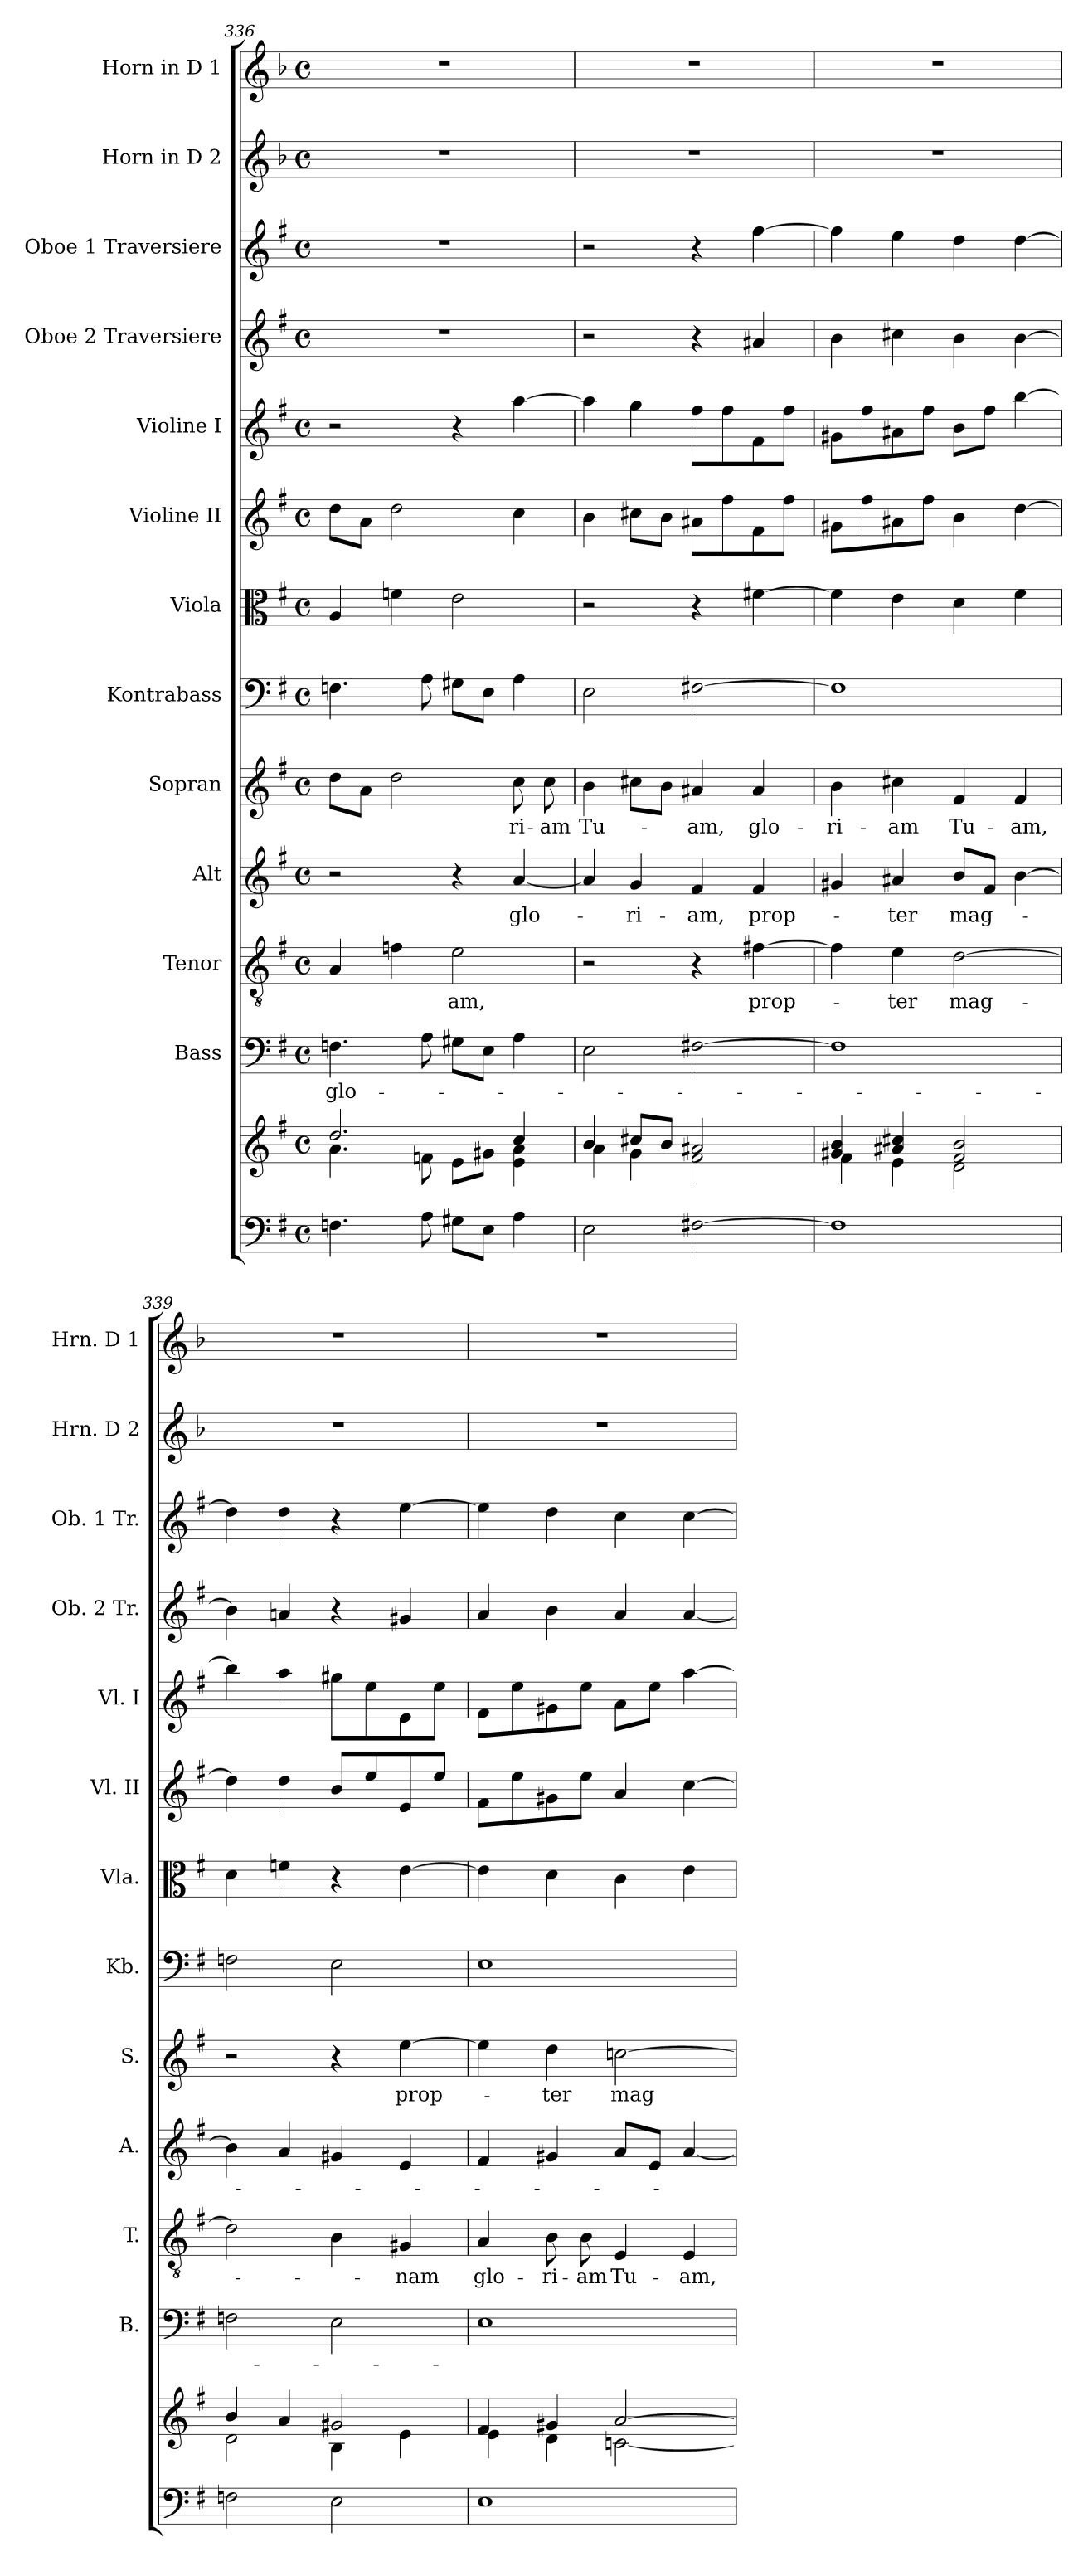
**kern	**kern	**kern	**text	**kern	**text	**kern	**text	**kern	**text	**kern	**kern	**kern	**kern	**kern	**kern	**kern	**kern
*part13	*part13	*part12	*part12	*part11	*part11	*part10	*part10	*part9	*part9	*part8	*part7	*part6	*part5	*part4	*part3	*part2	*part1
*staff14	*staff13	*staff12	*staff12	*staff11	*staff11	*staff10	*staff10	*staff9	*staff9	*staff8	*staff7	*staff6	*staff5	*staff4	*staff3	*staff2	*staff1
*	*	*I"Bass	*	*I"Tenor	*	*I"Alt	*	*I"Sopran	*	*I"Kontrabass	*I"Viola	*I"Violine II	*I"Violine I	*I"Oboe 2 Traversiere	*I"Oboe 1 Traversiere	*I"Horn in D 2	*I"Horn in D 1
*	*	*I'B.	*	*I'T.	*	*I'A.	*	*I'S.	*	*I'Kb.	*I'Vla.	*I'Vl. II	*I'Vl. I	*I'Ob. 2 Tr.	*I'Ob. 1 Tr.	*I'Hrn. D 2	*I'Hrn. D 1
*clefF4	*clefG2	*clefF4	*	*clefGv2	*	*clefG2	*	*clefG2	*	*clefF4	*clefC3	*clefG2	*clefG2	*clefG2	*clefG2	*clefG2	*clefG2
*	*	*	*	*	*	*	*	*	*	*ITrd7c12	*	*	*	*	*	*ITrd6c10	*ITrd6c10
*k[f#]	*k[f#]	*k[f#]	*	*k[f#]	*	*k[f#]	*	*k[f#]	*	*k[f#]	*k[f#]	*k[f#]	*k[f#]	*k[f#]	*k[f#]	*k[f#]	*k[f#]
*G:	*G:	*G:	*	*G:	*	*G:	*	*G:	*	*G:	*G:	*G:	*G:	*G:	*G:	*G:	*G:
*M4/4	*M4/4	*M4/4	*	*M4/4	*	*M4/4	*	*M4/4	*	*M4/4	*M4/4	*M4/4	*M4/4	*M4/4	*M4/4	*M4/4	*M4/4
*met(c)	*met(c)	*met(c)	*	*met(c)	*	*met(c)	*	*met(c)	*	*met(c)	*met(c)	*met(c)	*met(c)	*met(c)	*met(c)	*met(c)	*met(c)
=336	=336	=336	=336	=336	=336	=336	=336	=336	=336	=336	=336	=336	=336	=336	=336	=336	=336
*	*^	*	*	*	*	*	*	*	*	*	*	*	*	*	*	*	*
!	!	!	!	!LO:LY:b	!	!	!	!	!	!	!	!	!	!	!	!	!	!
4.Fn\	2.dd/	4.a\	4.Fn\	glo-	4A/	.	2r	.	8dd\L	.	4.FFn\	4A/	8dd\L	2r	1r	1r	1r	1r
.	.	.	.	.	.	.	.	.	8a\J	.	.	.	8a\J	.	.	.	.	.
.	.	.	.	.	4fn\	.	.	.	2dd\	.	.	4fn\	2dd\	.	.	.	.	.
8A\	.	8fn\	8A\	.	.	.	.	.	.	.	8AA\	.	.	.	.	.	.	.
!	!	!	!	!	!	!LO:LY:b	!	!	!	!	!	!	!	!	!	!	!	!
8G#X\L	.	8e\L	8G#X\L	.	2e\	-am,	4r	.	.	.	8GG#X\L	2e\	.	4r	.	.	.	.
8E\J	.	8g#X\J	8E\J	.	.	.	.	.	.	.	8EE\J	.	.	.	.	.	.	.
!	!	!	!	!	!	!	!	!LO:LY:b	!	!LO:LY:b	!	!	!	!	!	!	!	!
4A\	4cc/	4e\ 4a\	4A\	.	.	.	[4a/	glo-	8cc\	-ri-	4AA\	.	4cc\	[4aa\	.	.	.	.
!	!	!	!	!	!	!	!	!	!	!LO:LY:b	!	!	!	!	!	!	!	!
.	.	.	.	.	.	.	.	.	8cc\	-am	.	.	.	.	.	.	.	.
=337	=337	=337	=337	=337	=337	=337	=337	=337	=337	=337	=337	=337	=337	=337	=337	=337	=337	=337
!	!	!	!	!	!	!	!	!	!	!LO:LY:b	!	!	!	!	!	!	!	!
2E\	4b/	4a\	2E\	.	2r	.	4a/]	.	4b\	Tu-	2EE\	2r	4b\	4aa\]	2r	2r	1r	1r
!	!	!	!	!	!	!	!	!LO:LY:b	!	!	!	!	!	!	!	!	!	!
.	8cc#X/L	4g\	.	.	.	.	4g/	-ri-	8cc#X\L	.	.	.	8cc#X\L	4gg\	.	.	.	.
.	8b/J	.	.	.	.	.	.	.	8b\J	.	.	.	8b\J	.	.	.	.	.
!	!	!	!	!	!	!	!	!LO:LY:b	!	!LO:LY:b	!	!	!	!	!	!	!	!
[2F#X\	2a#X/	2f#\	[2F#X\	.	4r	.	4f#/	-am,	4a#X/	-am,	[2FF#X\	4r	8a#X\L	8ff#\L	4r	4r	.	.
.	.	.	.	.	.	.	.	.	.	.	.	.	8ff#\	8ff#\	.	.	.	.
!	!	!	!	!	!	!LO:LY:b	!	!LO:LY:b	!	!LO:LY:b	!	!	!	!	!	!	!	!
.	.	.	.	.	[4f#X\	prop-	4f#/	prop-	4a#/	glo-	.	[4f#X\	8f#\	8f#\	4a#X/	[4ff#\	.	.
.	.	.	.	.	.	.	.	.	.	.	.	.	8ff#\J	8ff#\J	.	.	.	.
!!LO:PB:g=z
=338	=338	=338	=338	=338	=338	=338	=338	=338	=338	=338	=338	=338	=338	=338	=338	=338	=338	=338
!	!	!	!	!	!	!	!	!	!	!LO:LY:b	!	!	!	!	!	!	!	!
1F#]	4g#X/ 4b/	4f#\	1F#]	.	4f#\]	.	4g#X/	.	4b\	-ri-	1FF#]	4f#\]	8g#X\L	8g#X\L	4b\	4ff#\]	1r	1r
.	.	.	.	.	.	.	.	.	.	.	.	.	8ff#\	8ff#\	.	.	.	.
!	!	!	!	!	!	!LO:LY:b	!	!LO:LY:b	!	!LO:LY:b	!	!	!	!	!	!	!	!
.	4a#X/ 4cc#X/	4e\	.	.	4e\	-ter	4a#X/	-ter	4cc#X\	-am	.	4e\	8a#X\	8a#X\	4cc#X\	4ee\	.	.
.	.	.	.	.	.	.	.	.	.	.	.	.	8ff#\J	8ff#\J	.	.	.	.
!	!	!	!	!	!	!LO:LY:b	!	!LO:LY:b	!	!LO:LY:b	!	!	!	!	!	!	!	!
.	2f#/ 2b/	2d\	.	.	[2d\	mag-	8b/L	mag-	4f#/	Tu-	.	4d\	4b\	8b\L	4b\	4dd\	.	.
.	.	.	.	.	.	.	8f#/J	.	.	.	.	.	.	8ff#\J	.	.	.	.
!	!	!	!	!	!	!	!	!	!	!LO:LY:b	!	!	!	!	!	!	!	!
.	.	.	.	.	.	.	[4b\	.	4f#/	-am,	.	4f#\	[4dd\	[4bb\	[4b\	[4dd\	.	.
=339	=339	=339	=339	=339	=339	=339	=339	=339	=339	=339	=339	=339	=339	=339	=339	=339	=339	=339
2Fn\	4b/	2d\	2Fn\	.	2d\]	.	4b\]	.	2r	.	2FFn\	4d\	4dd\]	4bb\]	4b\]	4dd\]	1r	1r
.	4a/	.	.	.	.	.	4a/	.	.	.	.	4fn\	4dd\	4aa\	4an/	4dd\	.	.
2E\	2g#X/	4B\	2E\	.	4B\	.	4g#X/	.	4r	.	2EE\	4r	8b/L	8gg#X\L	4r	4r	.	.
.	.	.	.	.	.	.	.	.	.	.	.	.	8ee/	8ee\	.	.	.	.
!	!	!	!	!	!	!LO:LY:b	!	!	!	!LO:LY:b	!	!	!	!	!	!	!	!
.	.	4e\	.	.	4G#X/	-nam	4e/	.	[4ee\	prop-	.	[4e\	8e/	8e\	4g#X/	[4ee\	.	.
.	.	.	.	.	.	.	.	.	.	.	.	.	8ee/J	8ee\J	.	.	.	.
=340	=340	=340	=340	=340	=340	=340	=340	=340	=340	=340	=340	=340	=340	=340	=340	=340	=340	=340
!	!	!	!	!	!	!LO:LY:b	!	!	!	!	!	!	!	!	!	!	!	!
1E	4f#/	4e\	1E	.	4A/	glo-	4f#/	.	4ee\]	.	1EE	4e\]	8f#\L	8f#\L	4a/	4ee\]	1r	1r
.	.	.	.	.	.	.	.	.	.	.	.	.	8ee\	8ee\	.	.	.	.
!	!	!	!	!	!	!LO:LY:b	!	!	!	!LO:LY:b	!	!	!	!	!	!	!	!
.	4g#X/	4d\	.	.	8B\	-ri-	4g#X/	.	4dd\	-ter	.	4d\	8g#X\	8g#X\	4b\	4dd\	.	.
!	!	!	!	!	!	!LO:LY:b	!	!	!	!	!	!	!	!	!	!	!	!
.	.	.	.	.	8B\	-am	.	.	.	.	.	.	8ee\J	8ee\J	.	.	.	.
!	!	!	!	!	!	!LO:LY:b	!	!	!	!LO:LY:b	!	!	!	!	!	!	!	!
.	[>2a/	[<2cn\	.	.	4E/	Tu-	8a/L	.	[2ccn\	mag-	.	4c\	4a/	8a\L	4a/	4cc\	.	.
.	.	.	.	.	.	.	8e/J	.	.	.	.	.	.	8ee\J	.	.	.	.
!	!	!	!	!	!	!LO:LY:b	!	!	!	!	!	!	!	!	!	!	!	!
.	.	.	.	.	4E/	-am,	[4a/	.	.	.	.	4e\	[4cc\	[4aa\	[4a/	[4cc\	.	.
*	*v	*v	*	*	*	*	*	*	*	*	*	*	*	*	*	*	*	*
=	=	=	=	=	=	=	=	=	=	=	=	=	=	=	=	=	=
*-	*-	*-	*-	*-	*-	*-	*-	*-	*-	*-	*-	*-	*-	*-	*-	*-	*-
